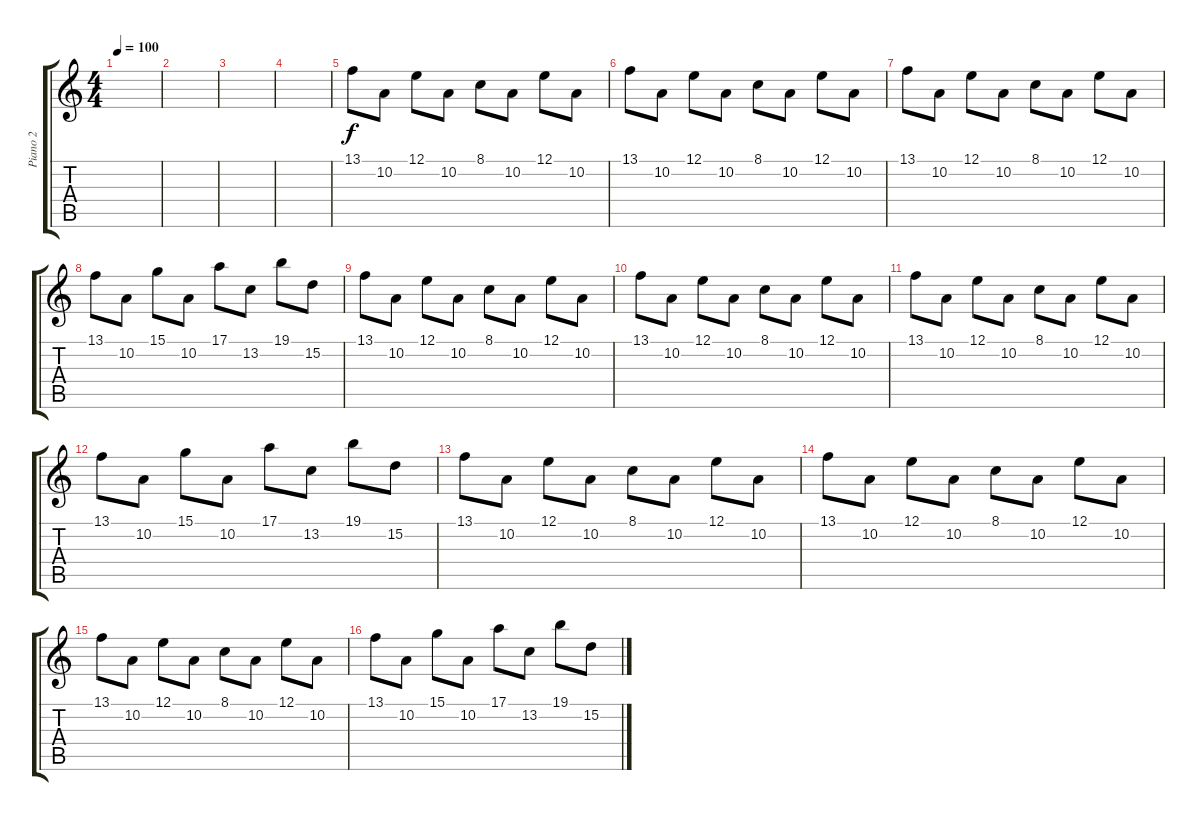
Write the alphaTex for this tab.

\track ("Piano 2" "Piano 2") {instrument acousticgrandpiano}
\staff {score tabs}
\tuning (E4 B3 G3 D3 A2 E2) {hide}
\ts (4 4)
\tempo 100
\clef g2
\ks c
|
|
|
|
13.1.8 10.2.8 12.1.8 10.2.8 8.1.8 10.2.8 12.1.8 10.2.8 |
13.1.8 10.2.8 12.1.8 10.2.8 8.1.8 10.2.8 12.1.8 10.2.8 |
13.1.8 10.2.8 12.1.8 10.2.8 8.1.8 10.2.8 12.1.8 10.2.8 |
13.1.8 10.2.8 15.1.8 10.2.8 17.1.8 13.2.8 19.1.8 15.2.8 |
13.1.8 10.2.8 12.1.8 10.2.8 8.1.8 10.2.8 12.1.8 10.2.8 |
13.1.8 10.2.8 12.1.8 10.2.8 8.1.8 10.2.8 12.1.8 10.2.8 |
13.1.8 10.2.8 12.1.8 10.2.8 8.1.8 10.2.8 12.1.8 10.2.8 |
13.1.8 10.2.8 15.1.8 10.2.8 17.1.8 13.2.8 19.1.8 15.2.8 |
13.1.8 10.2.8 12.1.8 10.2.8 8.1.8 10.2.8 12.1.8 10.2.8 |
13.1.8 10.2.8 12.1.8 10.2.8 8.1.8 10.2.8 12.1.8 10.2.8 |
13.1.8 10.2.8 12.1.8 10.2.8 8.1.8 10.2.8 12.1.8 10.2.8 |
13.1.8 10.2.8 15.1.8 10.2.8 17.1.8 13.2.8 19.1.8 15.2.8
